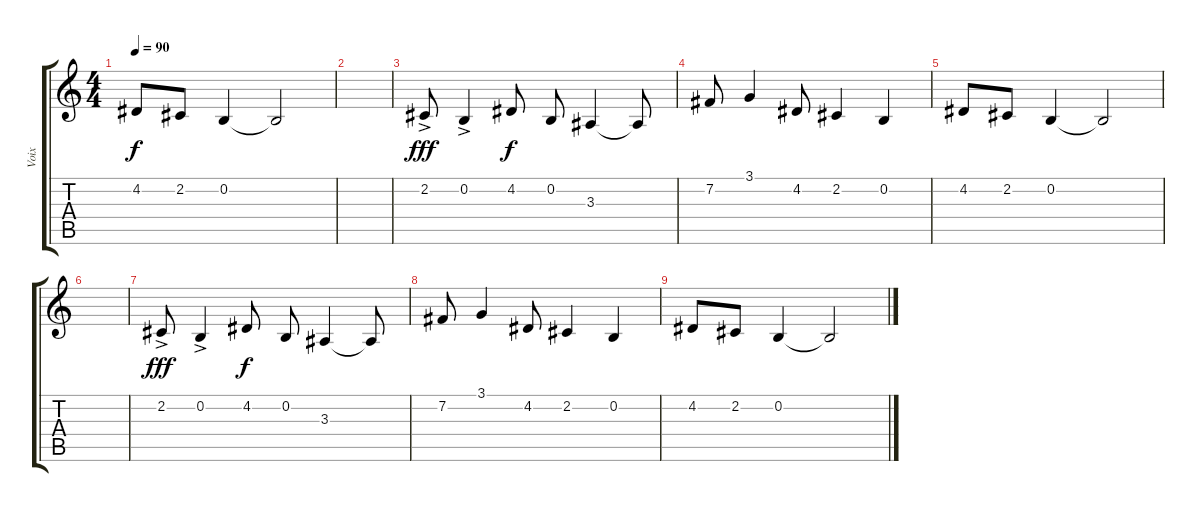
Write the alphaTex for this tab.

\track ("Voix" "Voix") {instrument ocarina}
\staff {score tabs}
\tuning (E4 B3 G3 D3 A2 E2) {hide}
\ts (4 4)
\tempo 90
\clef g2
\ks c
4.2.8{dy f} 2.2.8 0.2.4 0.2{t}.2 |
|
2.2{ac}.8{dy fff} 0.2{ac}.4 4.2.8{dy f} 0.2.8 3.3.4 3.3{t}.8 |
7.2.8 3.1.4 4.2.8 2.2.4 0.2.4 |
4.2.8 2.2.8 0.2.4 0.2{t}.2 |
|
2.2{ac}.8{dy fff} 0.2{ac}.4 4.2.8{dy f} 0.2.8 3.3.4 3.3{t}.8 |
7.2.8 3.1.4 4.2.8 2.2.4 0.2.4 |
4.2.8 2.2.8 0.2.4 0.2{t}.2
